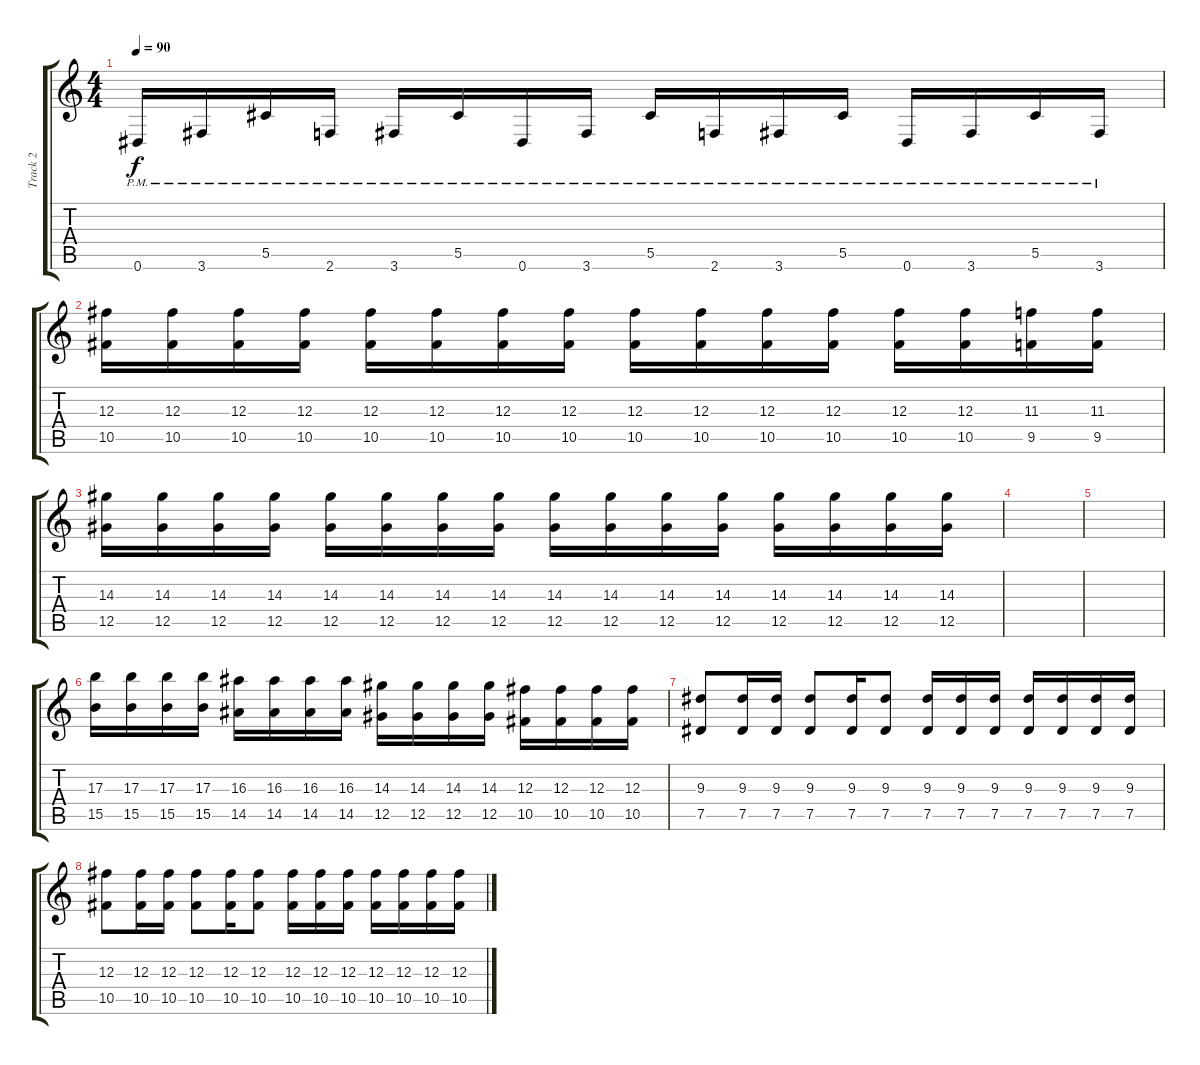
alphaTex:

\track ("Track 2" "Track 2") {instrument overdrivenguitar}
\staff {score tabs}
\tuning (Eb4 Bb3 Gb3 Db3 Ab2 Eb2) {hide}
\ts (4 4)
\tempo 90
\clef g2
\ks c
0.6{pm}.16{dy f} 3.6{pm}.16 5.5{pm}.16 2.6{pm}.16 3.6{pm}.16 5.5{pm}.16 0.6{pm}.16 3.6{pm}.16 5.5{pm}.16 2.6{pm}.16 3.6{pm}.16 5.5{pm}.16 0.6{pm}.16 3.6{pm}.16 5.5{pm}.16 3.6{pm}.16 |
(12.3 10.5).16 (12.3 10.5).16 (12.3 10.5).16 (12.3 10.5).16 (12.3 10.5).16 (12.3 10.5).16 (12.3 10.5).16 (12.3 10.5).16 (12.3 10.5).16 (12.3 10.5).16 (12.3 10.5).16 (12.3 10.5).16 (12.3 10.5).16 (12.3 10.5).16 (11.3 9.5).16 (11.3 9.5).16 |
(14.3 12.5).16 (14.3 12.5).16 (14.3 12.5).16 (14.3 12.5).16 (14.3 12.5).16 (14.3 12.5).16 (14.3 12.5).16 (14.3 12.5).16 (14.3 12.5).16 (14.3 12.5).16 (14.3 12.5).16 (14.3 12.5).16 (14.3 12.5).16 (14.3 12.5).16 (14.3 12.5).16 (14.3 12.5).16 |
|
|
(17.3 15.5).16 (17.3 15.5).16 (17.3 15.5).16 (17.3 15.5).16 (16.3 14.5).16 (16.3 14.5).16 (16.3 14.5).16 (16.3 14.5).16 (14.3 12.5).16 (14.3 12.5).16 (14.3 12.5).16 (14.3 12.5).16 (12.3 10.5).16 (12.3 10.5).16 (12.3 10.5).16 (12.3 10.5).16 |
(9.3 7.5).8 (9.3 7.5).16 (9.3 7.5).16 (9.3 7.5).8 (9.3 7.5).16 (9.3 7.5).8 (9.3 7.5).16 (9.3 7.5).16 (9.3 7.5).16 (9.3 7.5).16 (9.3 7.5).16 (9.3 7.5).16 (9.3 7.5).16 |
(12.3 10.5).8 (12.3 10.5).16 (12.3 10.5).16 (12.3 10.5).8 (12.3 10.5).16 (12.3 10.5).8 (12.3 10.5).16 (12.3 10.5).16 (12.3 10.5).16 (12.3 10.5).16 (12.3 10.5).16 (12.3 10.5).16 (12.3 10.5).16
